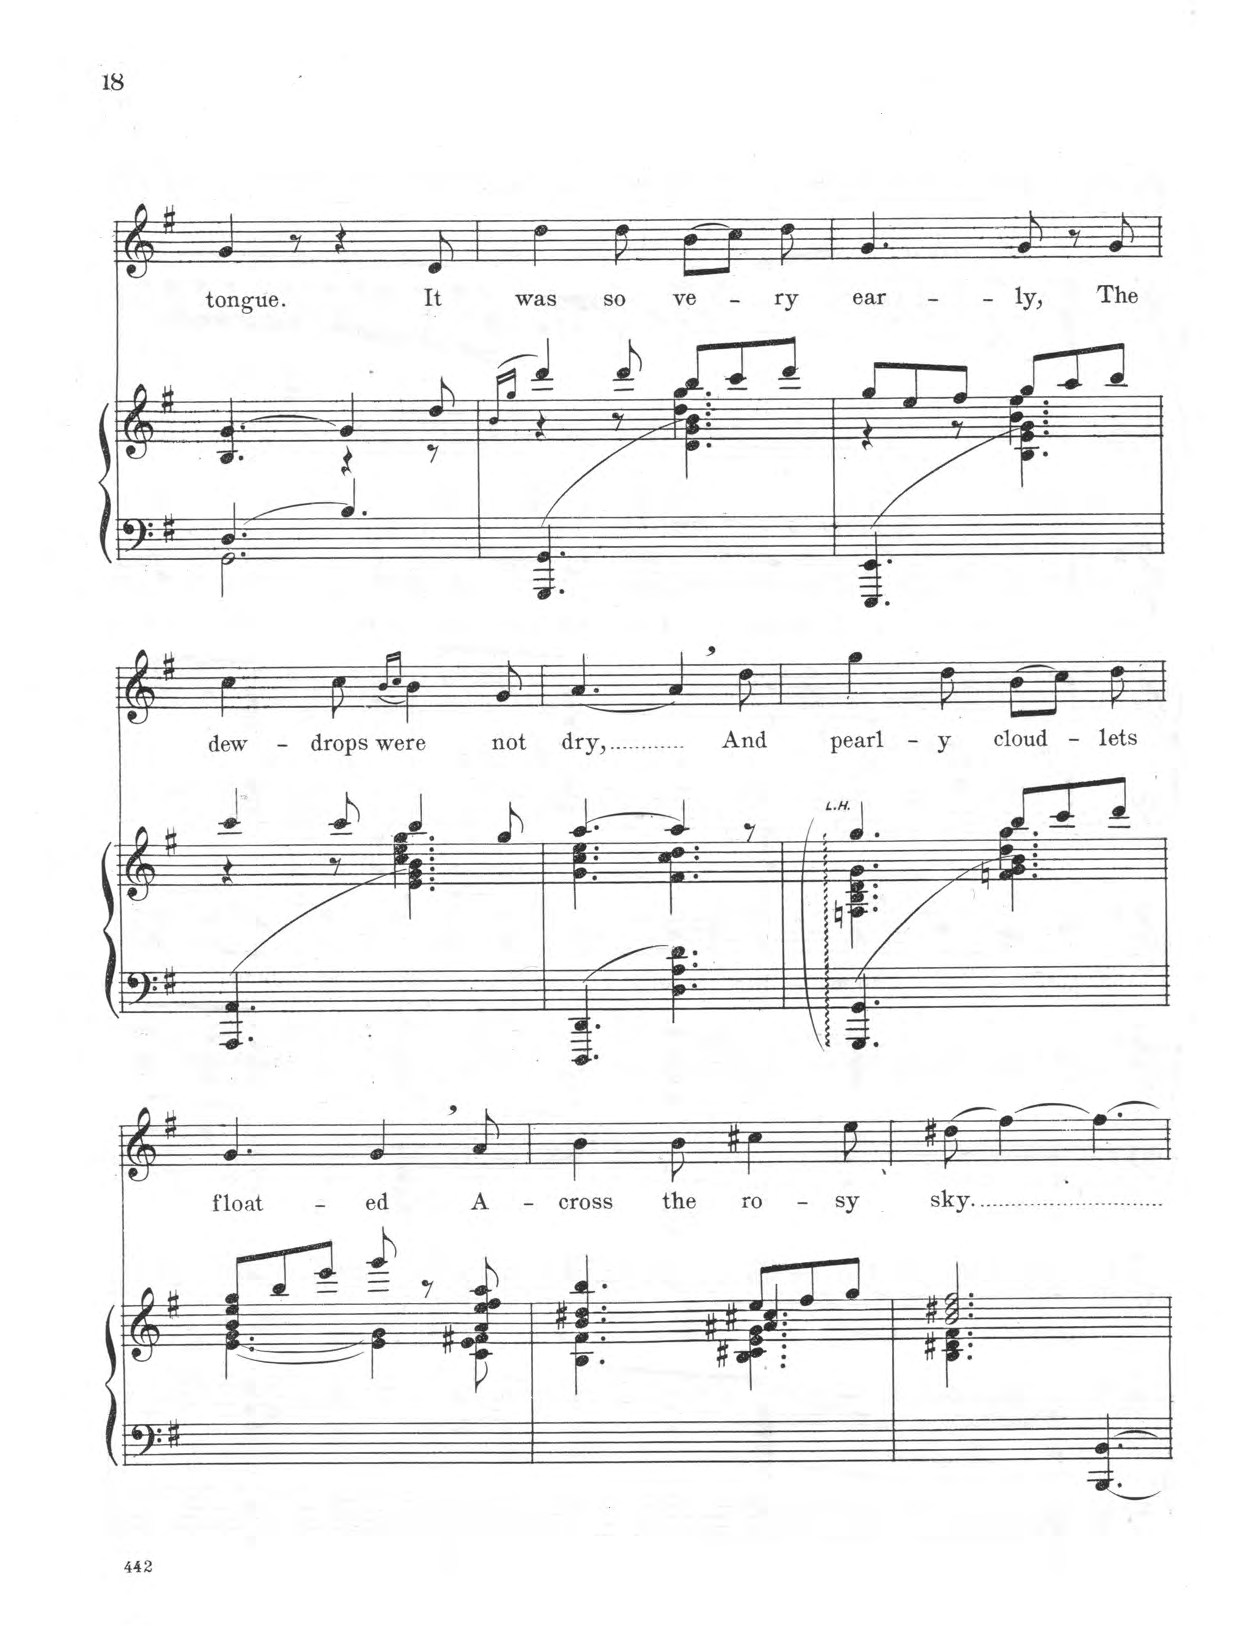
**kern	**kern	**kern	**text
*part2	*part2	*part1	*part1
*staff3	*staff2	*staff1	*staff1
*I"Piano	*	*I"Voice	*
*I'Pno	*	*	*
*clefF4	*clefG2	*clefG2	*
*k[f#]	*k[f#]	*k[f#]	*
*M6/8	*M6/8	*M6/8	*
=20	=20	=20	=20
*^	*^	*	*
4.D/	2.GG\	4.B/ [4.g/	4.ryy	4g/	tongue.
.	.	.	.	8r	.
4.B/	.	4g/]	4r	4r	.
.	.	8dd/	8r	8d/	It
*v	*v	*	*	*	*
*	*v	*v	*	*
=21	=21	=21	=21
.	(>16qb/LL	.	.
.	16qgg/JJ	.	.
*	*^	*	*
*	*	*^	*	*
(4.GGG/ 4.GG/	4ddd/)	4r	4.ryy	4dd\	was
.	8ddd/	8r	.	8dd\	so
4.ryy	8bb/L	4.dd\ 4.gg\	4.d\ 4.g\ 4.b\)	(8b\L	ve-
.	8ccc/	.	.	8cc\J)	.
.	8ddd/J	.	.	8dd\	-ry
=22	=22	=22	=22	=22	=22
(4.EEE/ 4.EE/	8gg/L	4r	4.ryy	4.g/	ear-
.	8ee/	.	.	.	.
.	8ff#/J	8r	.	.	.
4.ryy	8gg/L	4.b\ 4.ee\	4.B\ 4.e\ 4.g\)	8g/	-ly,
.	8aa/	.	.	8r	.
.	8bb/J	.	.	8g/	The
=23	=23	=23	=23	=23	=23
(4.AAA/ 4.AA/	4ccc/	4r	4.ryy	4cc\	dew-
.	8ccc/	8r	.	8cc\	-drops
.	.	.	.	(16qb/LL	.
.	.	.	.	16qcc/JJ	.
4.ryy	4bb/	4.cc\ 4.ee\ 4.gg\	4.e\ 4.g\ 4.b\)	4b\)	were
.	8gg/	.	.	8g/	not
*	*	*v	*v	*	*
=24	=24	=24	=24	=24
4.DDD/ 4.DD/	[4.aa/	4.g\ 4.cc\ 4.ee\	[4.a/	dry,
4.D\ 4.A\ 4.d\	4aa/]	4.f#\ 4.cc\ 4.dd\	4a,/]	.
.	8r	.	8dd\	And
=25	=25	=25	=25	=25
*	*	*^	*	*
!	!LO:TX:a:i:t=L H.	!	!	!	!
(4.GGG/ 4.GG/	4.gg/	4.Fn\ 4.B\ 4.d\ 4.g\	4.ryy	4gg\	pear-
.	.	.	.	8dd\	-ly
4.ryy	8bb/L	4.dd\ 4.gg\	4.fn\ 4.g\ 4.b\)	(8b\L	cloud-
.	8ccc/	.	.	8cc\J)	.
.	8ddd/J	.	.	8dd\	-lets
*	*	*v	*v	*	*
=26	=26	=26	=26	=26
2.ryy	8b/ 8ee/ 8gg/L	[4.e\ [<4.g\	4.g/	float-
.	8bb/	.	.	.
.	8eee/J	.	.	.
.	8ggg/	4e\] 4g\]	4g,/	-ed
.	8r	.	.	.
.	8a/ 8ee/ 8ff#/ 8aa/	8c\ 8e\ 8f#X\	8a/	A-
=27	=27	=27	=27	=27
*	*	*^	*	*
2.ryy	4.b/ 4.dd#X/ 4.bb/	4.ryy	4.B\ 4.f#\	4b\	-cross
.	.	.	.	8b\	the
.	8ee/L	4.a#X/ 4.cc#X/	4.B\ 4.c#X\ 4.e\ 4.g\	4cc#X\	ro-
.	8ff#/	.	.	.	.
.	8gg/J	.	.	8ee\	-sy
*	*	*v	*v	*	*
=28	=28	=28	=28	=28
4.ryy	2.b/ 2.dd#X/ 2.ff#/	4.B\ 4.d#X\ 4.f#\	(8dd#X\	sky.
.	.	.	[4ff#\)	.
[4.BBB/ [4.BB/	.	4.ryy	4.ff#\_	.
*	*v	*v	*	*
=	=	=	=
*-	*-	*-	*-
